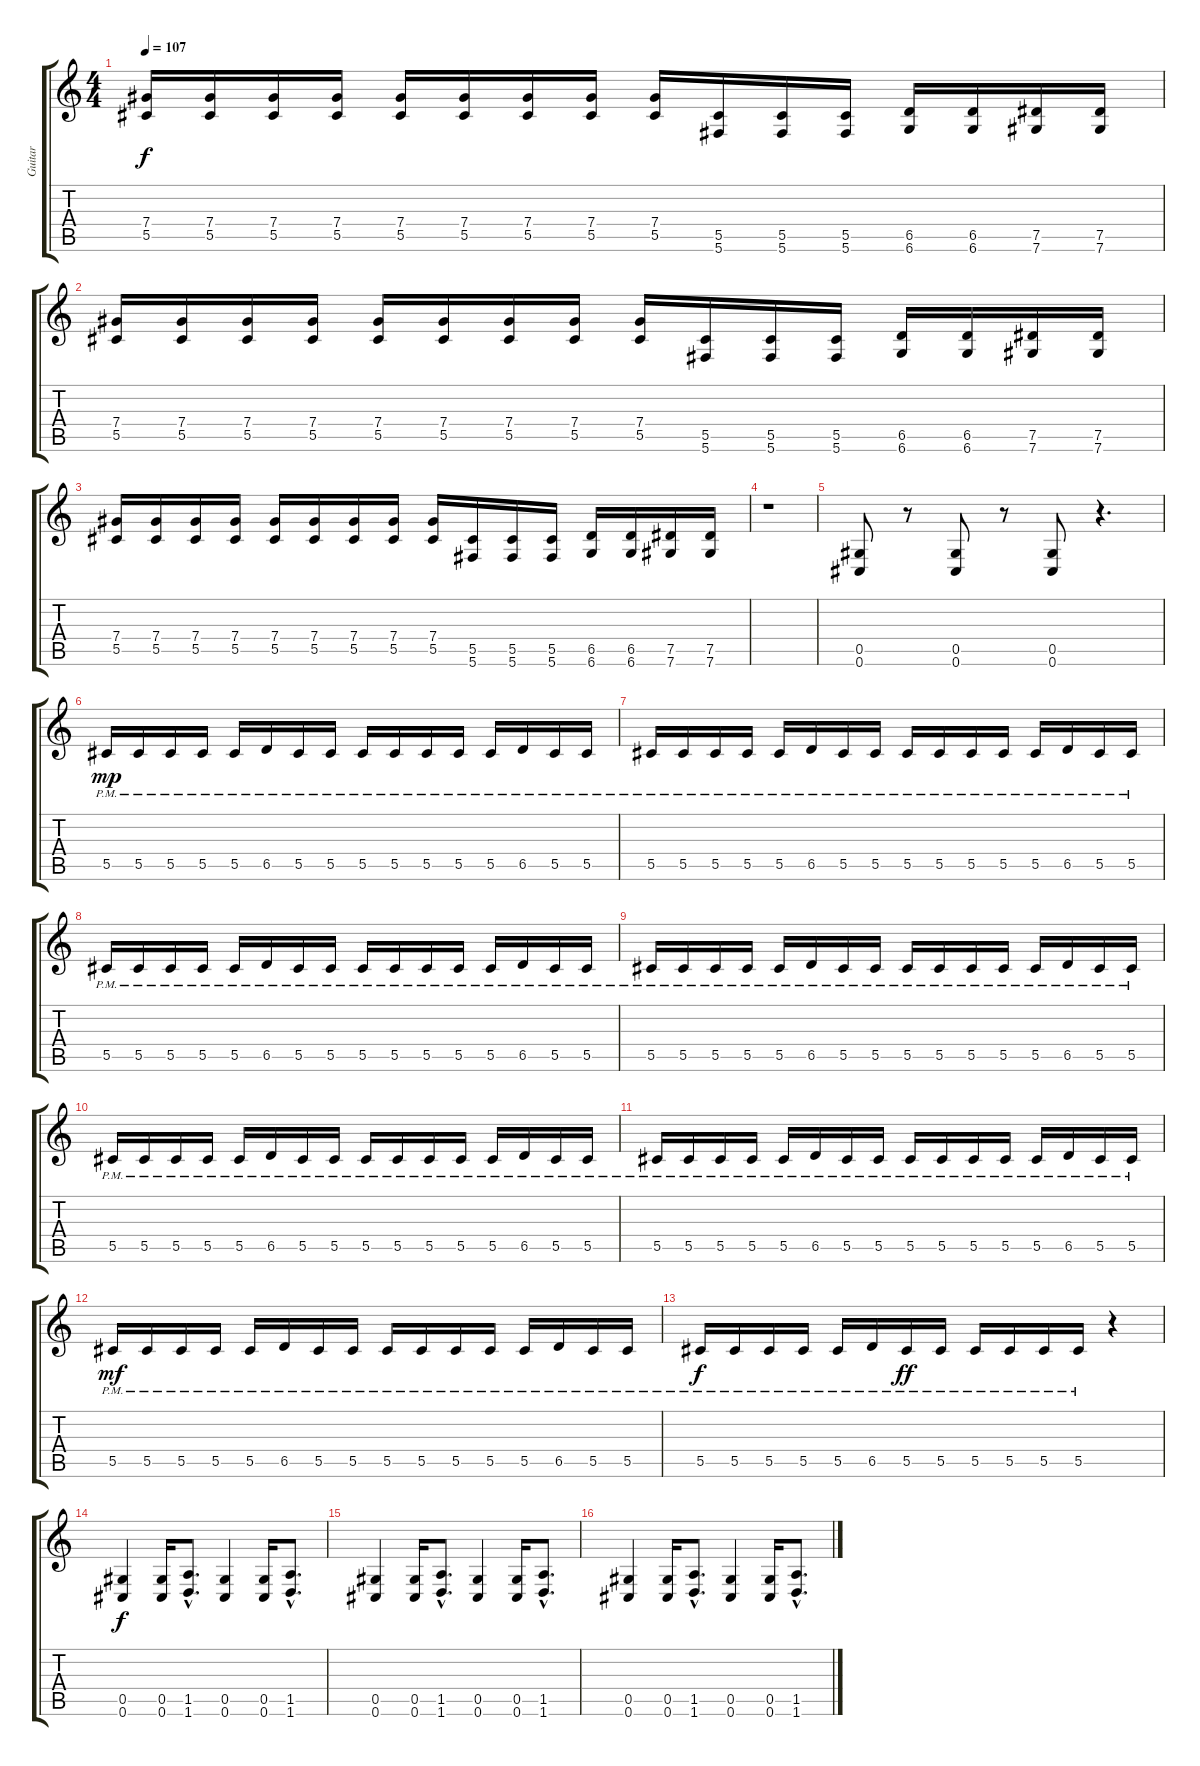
\track ("Guitar" "Guitar") {instrument distortionguitar}
\staff {score tabs}
\tuning (Eb4 Bb3 Gb3 Db3 Ab2 Db2) {hide}
\ts (4 4)
\tempo 107
\clef g2
\ks c
(7.4 5.5).16{dy f volume 16 instrument distortionguitar} (7.4 5.5).16 (7.4 5.5).16 (7.4 5.5).16 (7.4 5.5).16 (7.4 5.5).16 (7.4 5.5).16 (7.4 5.5).16 (7.4 5.5).16 (5.5 5.6).16 (5.5 5.6).16 (5.5 5.6).16 (6.5 6.6).16 (6.5 6.6).16 (7.5 7.6).16 (7.5 7.6).16 |
(7.4 5.5).16 (7.4 5.5).16 (7.4 5.5).16 (7.4 5.5).16 (7.4 5.5).16 (7.4 5.5).16 (7.4 5.5).16 (7.4 5.5).16 (7.4 5.5).16 (5.5 5.6).16 (5.5 5.6).16 (5.5 5.6).16 (6.5 6.6).16 (6.5 6.6).16 (7.5 7.6).16 (7.5 7.6).16 |
(7.4 5.5).16 (7.4 5.5).16 (7.4 5.5).16 (7.4 5.5).16 (7.4 5.5).16 (7.4 5.5).16 (7.4 5.5).16 (7.4 5.5).16 (7.4 5.5).16 (5.5 5.6).16 (5.5 5.6).16 (5.5 5.6).16 (6.5 6.6).16 (6.5 6.6).16 (7.5 7.6).16 (7.5 7.6).16 |
r.1 |
(0.5 0.6).8 r.8 (0.5 0.6).8 r.8 (0.5 0.6).8 r.4{d} |
5.5{pm}.16{dy mp} 5.5{pm}.16 5.5{pm}.16 5.5{pm}.16 5.5{pm}.16 6.5{pm}.16 5.5{pm}.16 5.5{pm}.16 5.5{pm}.16 5.5{pm}.16 5.5{pm}.16 5.5{pm}.16 5.5{pm}.16 6.5{pm}.16 5.5{pm}.16 5.5{pm}.16 |
5.5{pm}.16 5.5{pm}.16 5.5{pm}.16 5.5{pm}.16 5.5{pm}.16 6.5{pm}.16 5.5{pm}.16 5.5{pm}.16 5.5{pm}.16 5.5{pm}.16 5.5{pm}.16 5.5{pm}.16 5.5{pm}.16 6.5{pm}.16 5.5{pm}.16 5.5{pm}.16 |
5.5{pm}.16 5.5{pm}.16 5.5{pm}.16 5.5{pm}.16 5.5{pm}.16 6.5{pm}.16 5.5{pm}.16 5.5{pm}.16 5.5{pm}.16 5.5{pm}.16 5.5{pm}.16 5.5{pm}.16 5.5{pm}.16 6.5{pm}.16 5.5{pm}.16 5.5{pm}.16 |
5.5{pm}.16 5.5{pm}.16 5.5{pm}.16 5.5{pm}.16 5.5{pm}.16 6.5{pm}.16 5.5{pm}.16 5.5{pm}.16 5.5{pm}.16 5.5{pm}.16 5.5{pm}.16 5.5{pm}.16 5.5{pm}.16 6.5{pm}.16 5.5{pm}.16 5.5{pm}.16 |
5.5{pm}.16 5.5{pm}.16 5.5{pm}.16 5.5{pm}.16 5.5{pm}.16 6.5{pm}.16 5.5{pm}.16 5.5{pm}.16 5.5{pm}.16 5.5{pm}.16 5.5{pm}.16 5.5{pm}.16 5.5{pm}.16 6.5{pm}.16 5.5{pm}.16 5.5{pm}.16 |
5.5{pm}.16 5.5{pm}.16 5.5{pm}.16 5.5{pm}.16 5.5{pm}.16 6.5{pm}.16 5.5{pm}.16 5.5{pm}.16 5.5{pm}.16 5.5{pm}.16 5.5{pm}.16 5.5{pm}.16 5.5{pm}.16 6.5{pm}.16 5.5{pm}.16 5.5{pm}.16 |
5.5{pm}.16{dy mf} 5.5{pm}.16 5.5{pm}.16 5.5{pm}.16 5.5{pm}.16 6.5{pm}.16 5.5{pm}.16 5.5{pm}.16 5.5{pm}.16 5.5{pm}.16 5.5{pm}.16 5.5{pm}.16 5.5{pm}.16 6.5{pm}.16 5.5{pm}.16 5.5{pm}.16 |
5.5{pm}.16{dy f} 5.5{pm}.16 5.5{pm}.16 5.5{pm}.16 5.5{pm}.16 6.5{pm}.16 5.5{pm}.16{dy ff} 5.5{pm}.16 5.5{pm}.16 5.5{pm}.16 5.5{pm}.16 5.5{pm}.16 r.4 |
(0.5 0.6).4{dy f} (0.5 0.6).16 (1.5{hac} 1.6{hac}).8{d} (0.5 0.6).4 (0.5 0.6).16 (1.5{hac} 1.6{hac}).8{d} |
(0.5 0.6).4 (0.5 0.6).16 (1.5{hac} 1.6{hac}).8{d} (0.5 0.6).4 (0.5 0.6).16 (1.5{hac} 1.6{hac}).8{d} |
(0.5 0.6).4 (0.5 0.6).16 (1.5{hac} 1.6{hac}).8{d} (0.5 0.6).4 (0.5 0.6).16 (1.5{hac} 1.6{hac}).8{d}
